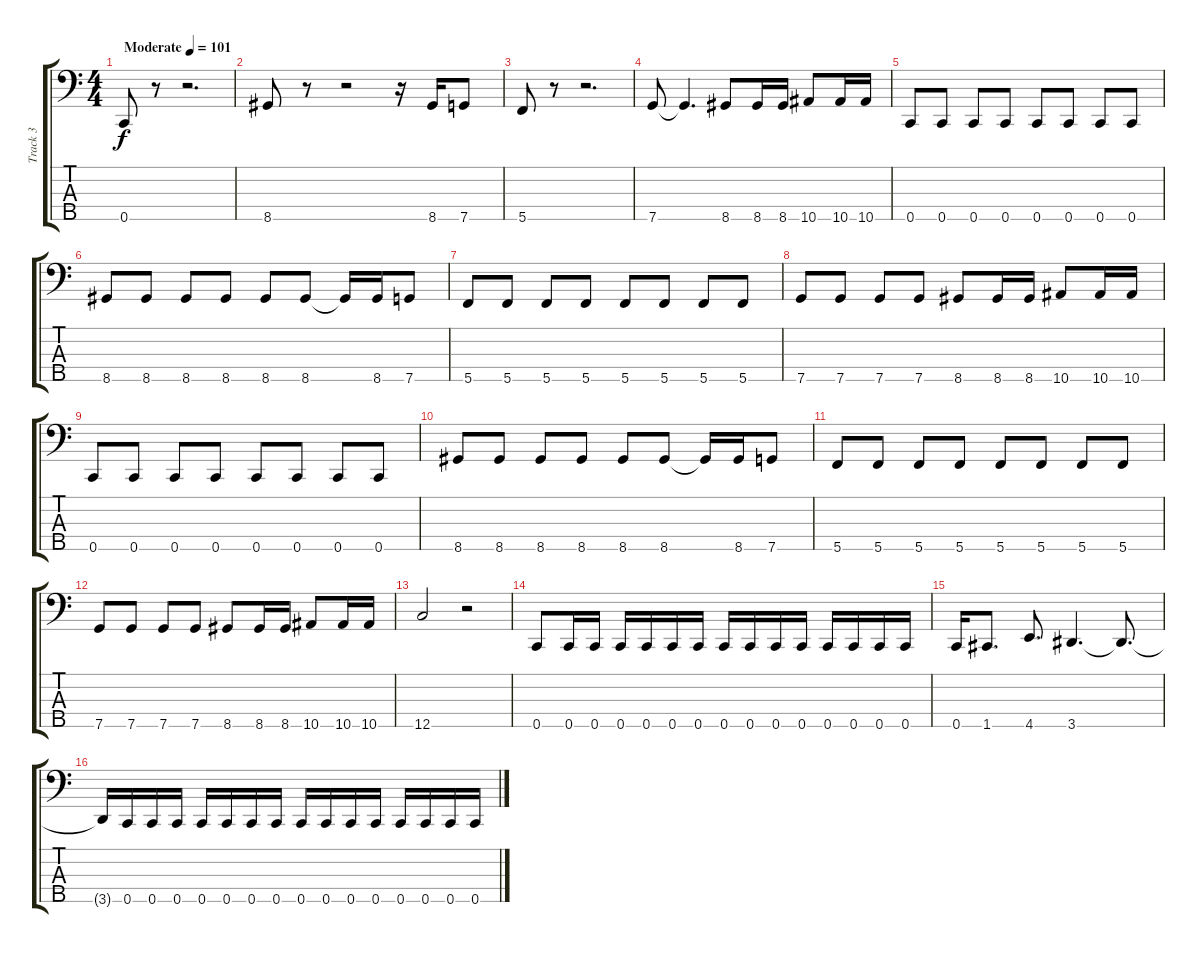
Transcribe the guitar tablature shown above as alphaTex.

\track ("Track 3" "Track 3") {instrument electricbassfinger}
\staff {score tabs}
\tuning (A2 F2 C2 G1 C1) {hide}
\ts (4 4)
\tempo (101 "Moderate")
\clef f4
\ks c
0.5.8{dy f instrument electricbassfinger} r.8 r.2{d} |
8.5.8 r.8 r.2 r.16 8.5.16 7.5.8 |
5.5.8 r.8 r.2{d} |
7.5.8 7.5{t}.4{d} 8.5.8 8.5.16 8.5.16 10.5.8 10.5.16 10.5.16 |
0.5.8 0.5.8 0.5.8 0.5.8 0.5.8 0.5.8 0.5.8 0.5.8 |
8.5.8 8.5.8 8.5.8 8.5.8 8.5.8 8.5.8 8.5{t}.16 8.5.16 7.5.8 |
5.5.8 5.5.8 5.5.8 5.5.8 5.5.8 5.5.8 5.5.8 5.5.8 |
7.5.8 7.5.8 7.5.8 7.5.8 8.5.8 8.5.16 8.5.16 10.5.8 10.5.16 10.5.16 |
0.5.8 0.5.8 0.5.8 0.5.8 0.5.8 0.5.8 0.5.8 0.5.8 |
8.5.8 8.5.8 8.5.8 8.5.8 8.5.8 8.5.8 8.5{t}.16 8.5.16 7.5.8 |
5.5.8 5.5.8 5.5.8 5.5.8 5.5.8 5.5.8 5.5.8 5.5.8 |
7.5.8 7.5.8 7.5.8 7.5.8 8.5.8 8.5.16 8.5.16 10.5.8 10.5.16 10.5.16 |
12.5.2 r.2 |
0.5.8 0.5.16 0.5.16 0.5.16 0.5.16 0.5.16 0.5.16 0.5.16 0.5.16 0.5.16 0.5.16 0.5.16 0.5.16 0.5.16 0.5.16 |
0.5.16 1.5.8{d} 4.5.8{d} 3.5.4{d} 3.5{t}.8{d} |
3.5{t}.16 0.5.16 0.5.16 0.5.16 0.5.16 0.5.16 0.5.16 0.5.16 0.5.16 0.5.16 0.5.16 0.5.16 0.5.16 0.5.16 0.5.16 0.5.16
